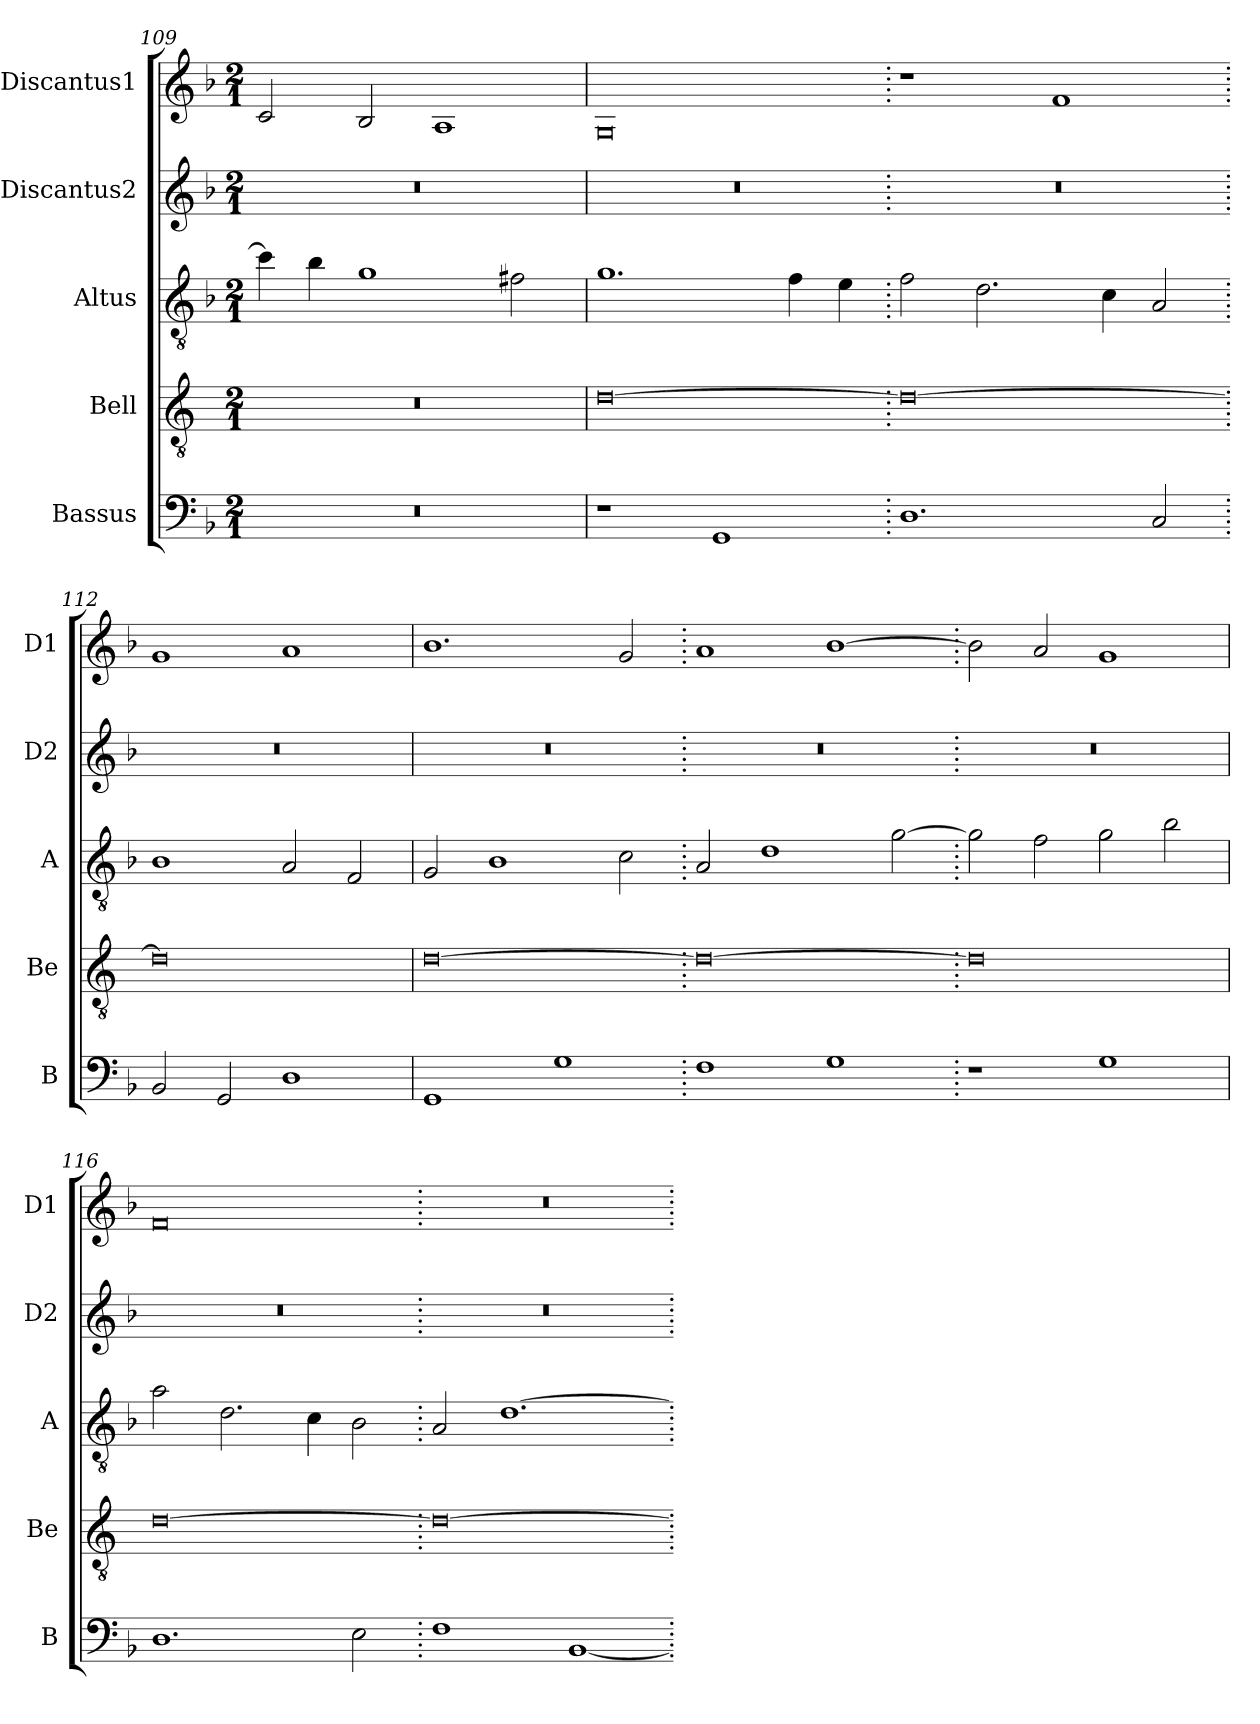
**kern	**kern	**kern	**kern	**kern
*part5	*part4	*part3	*part2	*part1
*staff5	*staff4	*staff3	*staff2	*staff1
*I"Bassus	*I"Bell	*I"Altus	*I"Discantus2	*I"Discantus1
*I'B	*I'Be	*I'A	*I'D2	*I'D1
*clefF4	*clefGv2	*clefGv2	*clefG2	*clefG2
*k[b-]	*k[]	*k[b-]	*k[b-]	*k[b-]
*M2/1	*M2/1	*M2/1	*M2/1	*M2/1
=109	=109	=109	=109	=109
0r	0r	4cc]	0r	2c
.	.	4b-	.	.
.	.	1g	.	2B-
.	.	.	.	1A
.	.	2f#X	.	.
=110	=110	=110	=110	=110
1r	[0d	1.g	0r	0G
1GG	.	.	.	.
.	.	4f	.	.
.	.	4e	.	.
=111.	=111.	=111.	=111.	=111.
1.D	0d_	2f	0r	1r
.	.	2.d	.	.
.	.	.	.	1f
.	.	4c	.	.
2C	.	2A	.	.
=112.	=112.	=112.	=112.	=112.
2BB-	0d]	1B-	0r	1g
2GG	.	.	.	.
1D	.	2A	.	1a
.	.	2F	.	.
=113	=113	=113	=113	=113
1GG	[0d	2G	0r	1.b-
.	.	1B-	.	.
1G	.	.	.	.
.	.	2c	.	2g
=114.	=114.	=114.	=114.	=114.
1F	0d_	2A	0r	1a
.	.	1d	.	.
1G	.	.	.	[1b-
.	.	[2g	.	.
=115.	=115.	=115.	=115.	=115.
1r	0d]	2g]	0r	2b-]
.	.	2f	.	2a
1G	.	2g	.	1g
.	.	2b-	.	.
=116	=116	=116	=116	=116
1.D	[0d	2a	0r	0f
.	.	2.d	.	.
.	.	4c	.	.
2E	.	2B-	.	.
=117.	=117.	=117.	=117.	=117.
1F	0d_	2A	0r	0r
.	.	[1.d	.	.
[1BB-	.	.	.	.
=.	=.	=.	=.	=.
*-	*-	*-	*-	*-
